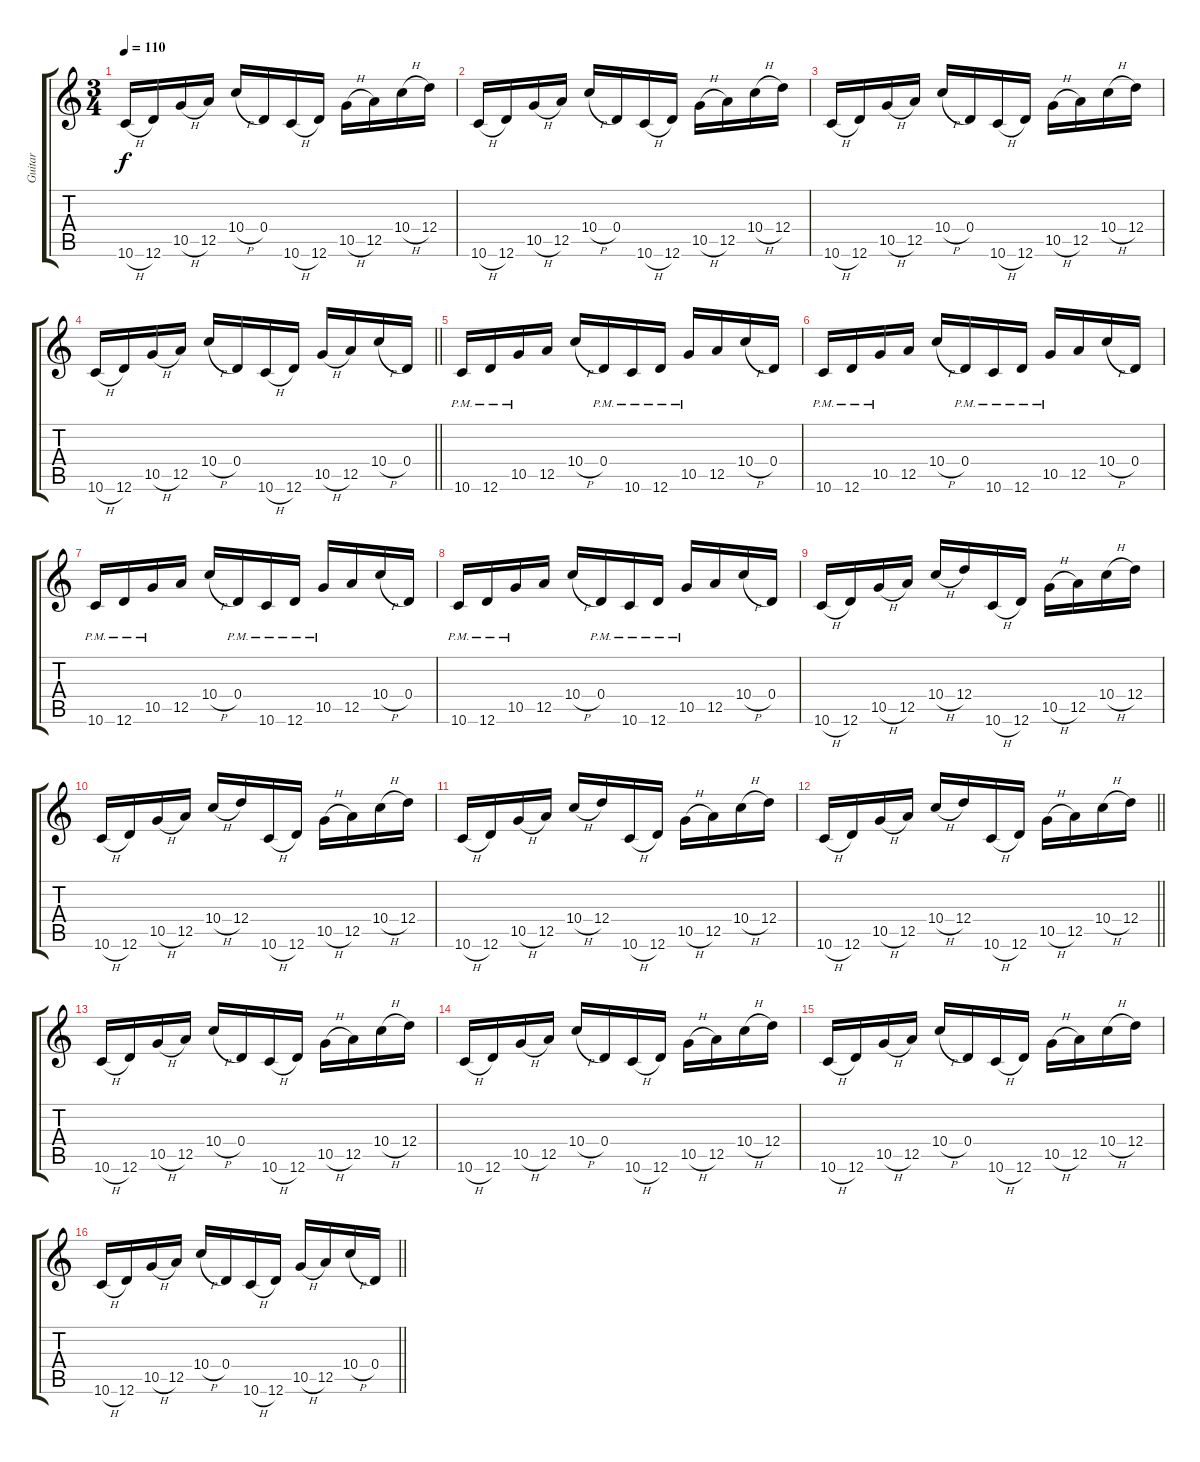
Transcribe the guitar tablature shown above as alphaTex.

\track ("Guitar" "Guitar") {instrument overdrivenguitar}
\staff {score tabs}
\tuning (E4 B3 G3 D3 A2 D2) {hide}
\ts (3 4)
\section ("" "")
\tempo 110
\clef g2
\ks c
10.6{h}.16{dy f} 12.6.16 10.5{h}.16 12.5.16 10.4{h}.16 0.4.16 10.6{h}.16 12.6.16 10.5{h}.16 12.5.16 10.4{h}.16 12.4.16 |
10.6{h}.16 12.6.16 10.5{h}.16 12.5.16 10.4{h}.16 0.4.16 10.6{h}.16 12.6.16 10.5{h}.16 12.5.16 10.4{h}.16 12.4.16 |
10.6{h}.16 12.6.16 10.5{h}.16 12.5.16 10.4{h}.16 0.4.16 10.6{h}.16 12.6.16 10.5{h}.16 12.5.16 10.4{h}.16 12.4.16 |
\barLineRight lightlight
10.6{h}.16 12.6.16 10.5{h}.16 12.5.16 10.4{h}.16 0.4.16 10.6{h}.16 12.6.16 10.5{h}.16 12.5.16 10.4{h}.16 0.4.16 |
\section ("" "")
10.6{pm}.16 12.6{pm}.16 10.5{pm}.16 12.5.16 10.4{h}.16 0.4{pm}.16 10.6{pm}.16 12.6{pm}.16 10.5{pm}.16 12.5.16 10.4{h}.16 0.4.16 |
10.6{pm}.16 12.6{pm}.16 10.5{pm}.16 12.5.16 10.4{h}.16 0.4{pm}.16 10.6{pm}.16 12.6{pm}.16 10.5{pm}.16 12.5.16 10.4{h}.16 0.4.16 |
10.6{pm}.16 12.6{pm}.16 10.5{pm}.16 12.5.16 10.4{h}.16 0.4{pm}.16 10.6{pm}.16 12.6{pm}.16 10.5{pm}.16 12.5.16 10.4{h}.16 0.4.16 |
10.6{pm}.16 12.6{pm}.16 10.5{pm}.16 12.5.16 10.4{h}.16 0.4{pm}.16 10.6{pm}.16 12.6{pm}.16 10.5{pm}.16 12.5.16 10.4{h}.16 0.4.16 |
10.6{h}.16 12.6.16 10.5{h}.16 12.5.16 10.4{h}.16 12.4.16 10.6{h}.16 12.6.16 10.5{h}.16 12.5.16 10.4{h}.16 12.4.16 |
10.6{h}.16 12.6.16 10.5{h}.16 12.5.16 10.4{h}.16 12.4.16 10.6{h}.16 12.6.16 10.5{h}.16 12.5.16 10.4{h}.16 12.4.16 |
10.6{h}.16 12.6.16 10.5{h}.16 12.5.16 10.4{h}.16 12.4.16 10.6{h}.16 12.6.16 10.5{h}.16 12.5.16 10.4{h}.16 12.4.16 |
\barLineRight lightlight
10.6{h}.16 12.6.16 10.5{h}.16 12.5.16 10.4{h}.16 12.4.16 10.6{h}.16 12.6.16 10.5{h}.16 12.5.16 10.4{h}.16 12.4.16 |
\section ("" "")
10.6{h}.16 12.6.16 10.5{h}.16 12.5.16 10.4{h}.16 0.4.16 10.6{h}.16 12.6.16 10.5{h}.16 12.5.16 10.4{h}.16 12.4.16 |
10.6{h}.16 12.6.16 10.5{h}.16 12.5.16 10.4{h}.16 0.4.16 10.6{h}.16 12.6.16 10.5{h}.16 12.5.16 10.4{h}.16 12.4.16 |
10.6{h}.16 12.6.16 10.5{h}.16 12.5.16 10.4{h}.16 0.4.16 10.6{h}.16 12.6.16 10.5{h}.16 12.5.16 10.4{h}.16 12.4.16 |
\barLineRight lightlight
10.6{h}.16 12.6.16 10.5{h}.16 12.5.16 10.4{h}.16 0.4.16 10.6{h}.16 12.6.16 10.5{h}.16 12.5.16 10.4{h}.16 0.4.16
